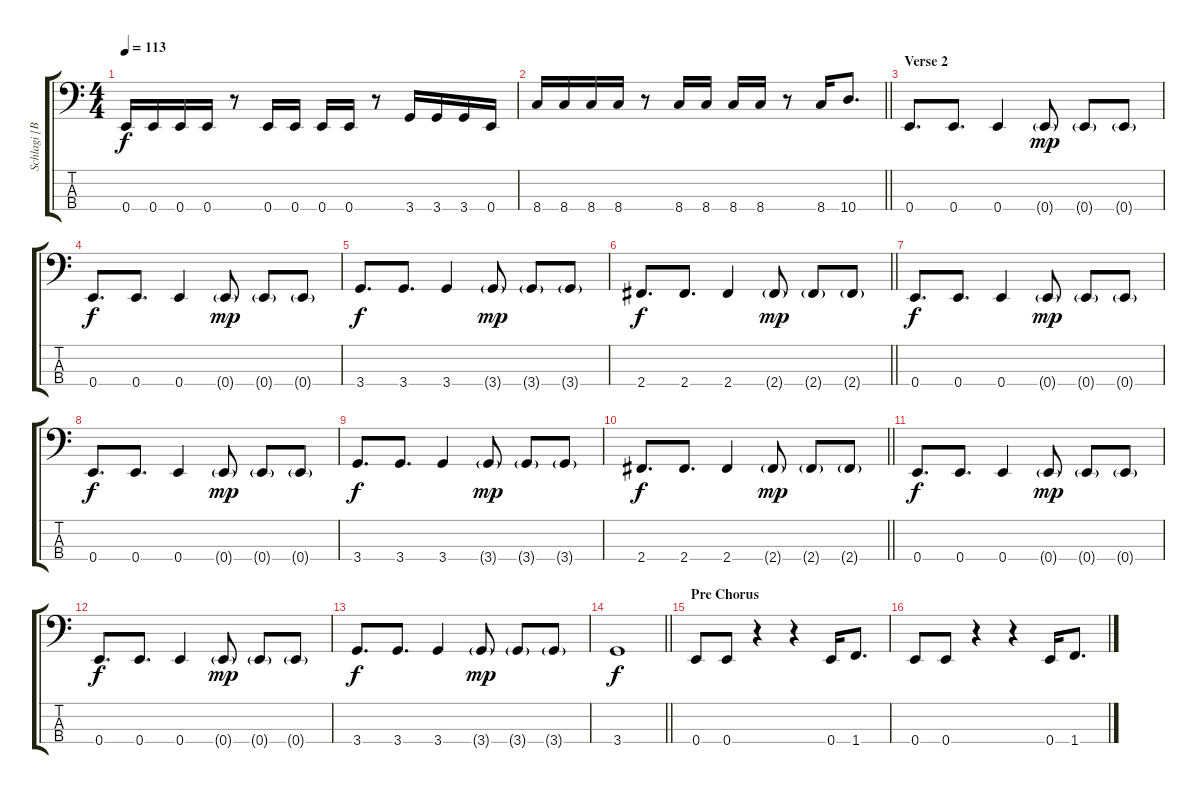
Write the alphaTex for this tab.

\track ("Schlagi [Bass]" "Schlagi [B") {instrument electricbasspick}
\staff {score tabs}
\tuning (G2 D2 A1 E1) {hide}
\ts (4 4)
\tempo 113
\clef f4
\ks c
0.4.16{dy f} 0.4.16 0.4.16 0.4.16 r.8 0.4.16 0.4.16 0.4.16 0.4.16 r.8 3.4.16 3.4.16 3.4.16 0.4.16 |
\barLineRight lightlight
8.4.16 8.4.16 8.4.16 8.4.16 r.8 8.4.16 8.4.16 8.4.16 8.4.16 r.8 8.4.16 10.4.8{d} |
\section ("" "Verse 2")
0.4.8{d} 0.4.8{d} 0.4.4 0.4{g}.8{dy mp} 0.4{g}.8 0.4{g}.8 |
0.4.8{d dy f} 0.4.8{d} 0.4.4 0.4{g}.8{dy mp} 0.4{g}.8 0.4{g}.8 |
3.4.8{d dy f} 3.4.8{d} 3.4.4 3.4{g}.8{dy mp} 3.4{g}.8 3.4{g}.8 |
\barLineRight lightlight
2.4.8{d dy f} 2.4.8{d} 2.4.4 2.4{g}.8{dy mp} 2.4{g}.8 2.4{g}.8 |
0.4.8{d dy f} 0.4.8{d} 0.4.4 0.4{g}.8{dy mp} 0.4{g}.8 0.4{g}.8 |
0.4.8{d dy f} 0.4.8{d} 0.4.4 0.4{g}.8{dy mp} 0.4{g}.8 0.4{g}.8 |
3.4.8{d dy f} 3.4.8{d} 3.4.4 3.4{g}.8{dy mp} 3.4{g}.8 3.4{g}.8 |
\barLineRight lightlight
2.4.8{d dy f} 2.4.8{d} 2.4.4 2.4{g}.8{dy mp} 2.4{g}.8 2.4{g}.8 |
0.4.8{d dy f} 0.4.8{d} 0.4.4 0.4{g}.8{dy mp} 0.4{g}.8 0.4{g}.8 |
0.4.8{d dy f} 0.4.8{d} 0.4.4 0.4{g}.8{dy mp} 0.4{g}.8 0.4{g}.8 |
3.4.8{d dy f} 3.4.8{d} 3.4.4 3.4{g}.8{dy mp} 3.4{g}.8 3.4{g}.8 |
\barLineRight lightlight
3.4.1{dy f} |
\section ("" "Pre Chorus")
0.4.8 0.4.8 r.4 r.4 0.4.16 1.4.8{d} |
0.4.8 0.4.8 r.4 r.4 0.4.16 1.4.8{d}
